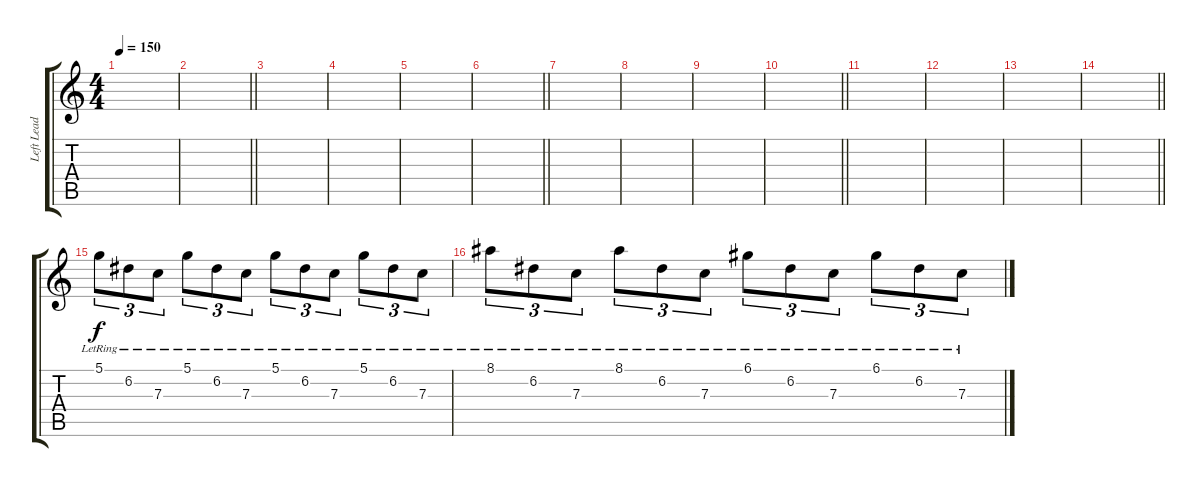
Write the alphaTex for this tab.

\track ("Left Lead" "Left Lead") {instrument distortionguitar}
\staff {score tabs}
\tuning (D4 A3 F3 C3 G2 C2) {hide}
\ts (4 4)
\tempo 150
\clef g2
\ks c
|
\barLineRight lightlight
|
\section ("" "")
|
|
|
\barLineRight lightlight
|
\section ("" "")
|
|
|
\barLineRight lightlight
|
\section ("" "")
|
|
|
\barLineRight lightlight
|
\section ("" "")
5.1{lr}.8{tu (3 2)} 6.2{lr}.8{tu (3 2)} 7.3{lr}.8{tu (3 2)} 5.1{lr}.8{tu (3 2)} 6.2{lr}.8{tu (3 2)} 7.3{lr}.8{tu (3 2)} 5.1{lr}.8{tu (3 2)} 6.2{lr}.8{tu (3 2)} 7.3{lr}.8{tu (3 2)} 5.1{lr}.8{tu (3 2)} 6.2{lr}.8{tu (3 2)} 7.3{lr}.8{tu (3 2)} |
8.1{lr}.8{tu (3 2)} 6.2{lr}.8{tu (3 2)} 7.3{lr}.8{tu (3 2)} 8.1{lr}.8{tu (3 2)} 6.2{lr}.8{tu (3 2)} 7.3{lr}.8{tu (3 2)} 6.1{lr}.8{tu (3 2)} 6.2{lr}.8{tu (3 2)} 7.3{lr}.8{tu (3 2)} 6.1{lr}.8{tu (3 2)} 6.2{lr}.8{tu (3 2)} 7.3{lr}.8{tu (3 2)}
